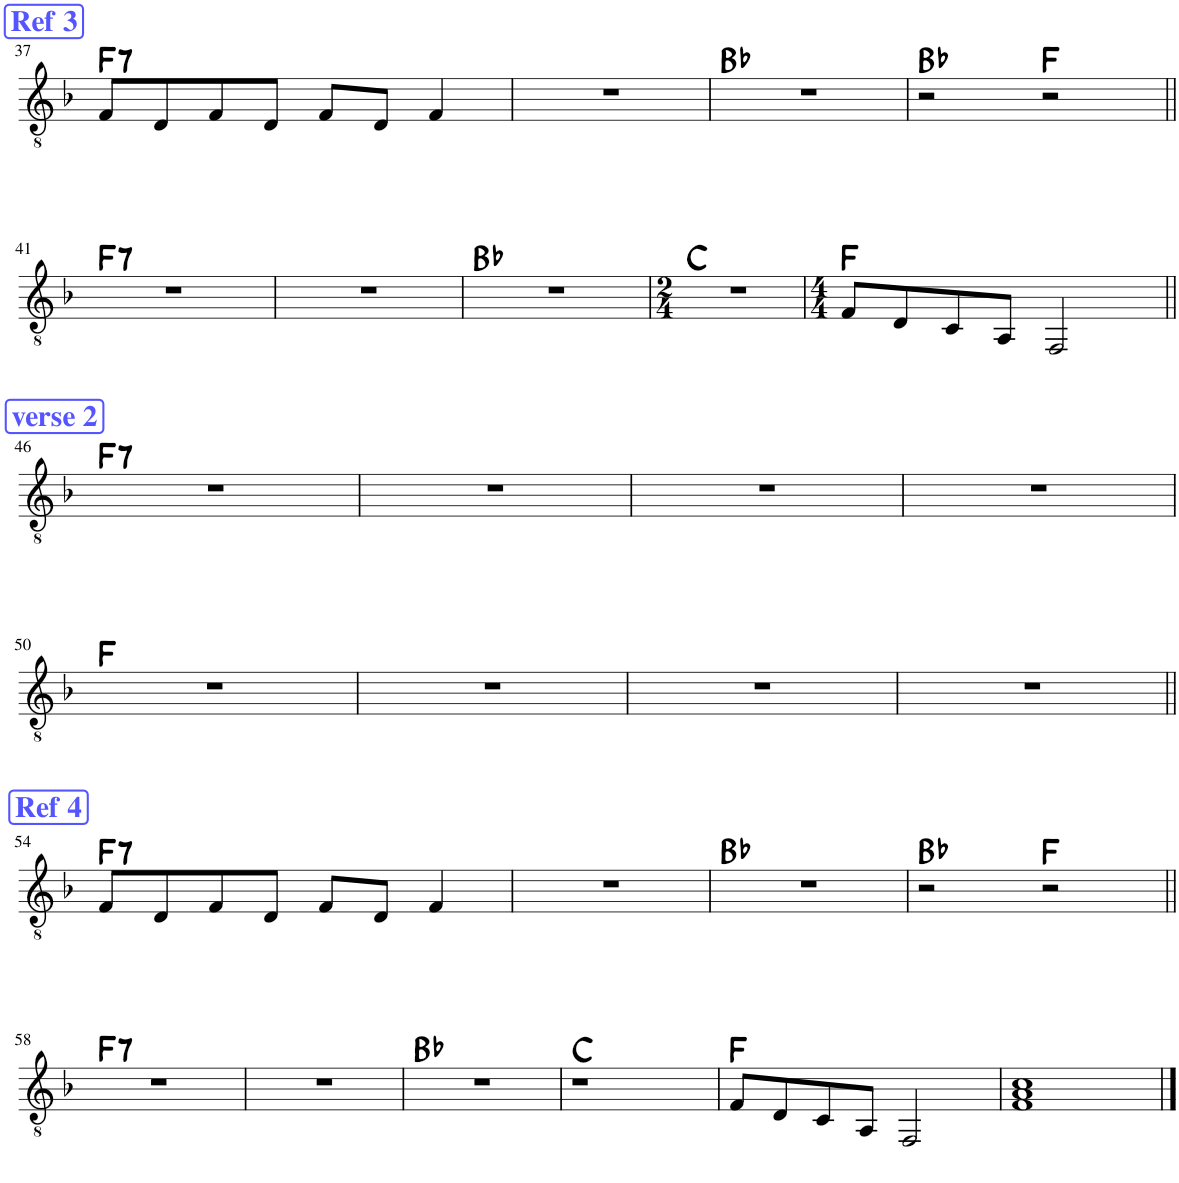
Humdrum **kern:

**kern	**harte
*part1	*part1
*staff1	*
*I"Classical Guitar	*
*I'Guit.	*
!!LO:PB:g=z
*clefGv2	*
*k[b-]	*
*M4/4	*
!!LO:REH:place=s1:a:B:cj:color=#5555FF:fs=14:t=Ref 3
=37	=37
!	!LO:H:kt=7
8F/L	F:7
8D/	.
8F/	.
8D/J	.
8F/L	.
8D/J	.
4F/	.
=38	=38
1r	.
=39	=39
1r	Bb:maj
=40	=40
2r	Bb:maj
2r	F:maj
!!LO:LB:g=z
=41||	=41||
!	!LO:H:kt=7
1r	F:7
=42	=42
1r	.
=43	=43
1r	Bb:maj
=44	=44
*M2/4	*
2r	C:maj
=45	=45
*M4/4	*
8F/L	F:maj
8D/	.
8C/	.
8AA/J	.
2FF/	.
!!LO:LB:g=z
!!LO:REH:place=s1:a:B:cj:color=#5555FF:fs=14:t=verse 2
=46||	=46||
!	!LO:H:kt=7
1r	F:7
=47	=47
1r	.
=48	=48
1r	.
=49	=49
1r	.
!!LO:LB:g=z
=50	=50
1r	F:maj
=51	=51
1r	.
=52	=52
1r	.
=53	=53
1r	.
!!LO:LB:g=z
!!LO:REH:place=s1:a:B:cj:color=#5555FF:fs=14:t=Ref 4
=54||	=54||
!	!LO:H:kt=7
8F/L	F:7
8D/	.
8F/	.
8D/J	.
8F/L	.
8D/J	.
4F/	.
=55	=55
1r	.
=56	=56
1r	Bb:maj
=57	=57
2r	Bb:maj
2r	F:maj
!!LO:LB:g=z
=58||	=58||
!	!LO:H:kt=7
1r	F:7
=59	=59
1r	.
=60	=60
1r	Bb:maj
=61	=61
1r	C:maj
=62	=62
8F/L	F:maj
8D/	.
8C/	.
8AA/J	.
2FF/	.
=63	=63
1F 1A 1c	.
==	==
*-	*-
